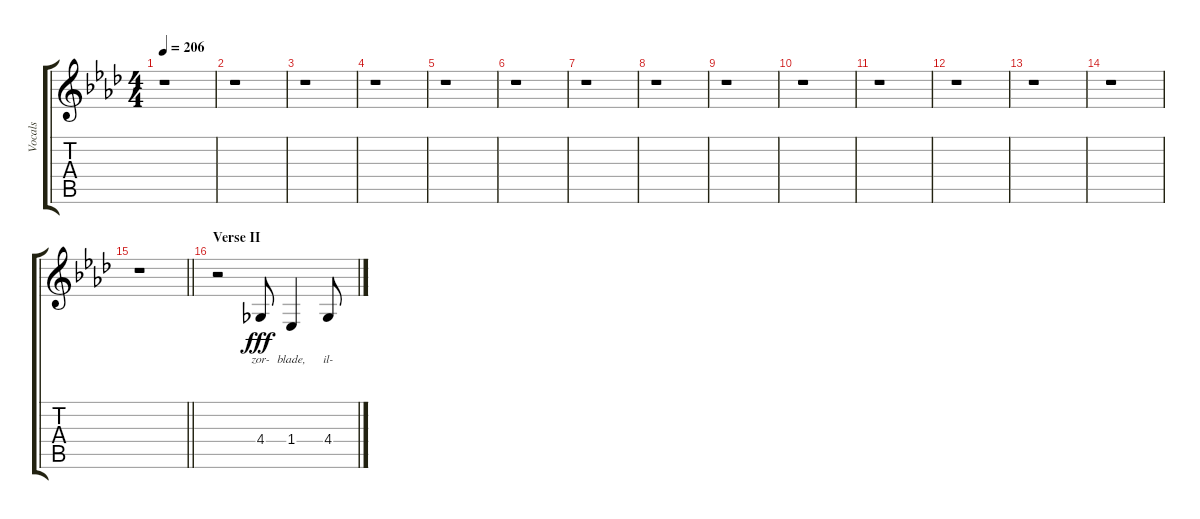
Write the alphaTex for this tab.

\track ("Vocals" "Vocals") {instrument lead6voice}
\staff {score tabs}
\tuning (E4 B3 G3 D3 A2 E2) {hide}
\ts (4 4)
\tempo 206
\clef g2
\ks ab
r.1{dy f} |
r.1 |
r.1 |
r.1 |
r.1 |
r.1 |
r.1 |
r.1 |
r.1 |
r.1 |
r.1 |
r.1 |
r.1 |
r.1 |
\barLineRight lightlight
r.1 |
\section ("" "Verse II")
r.2 4.4.8{lyrics (0 "zor-") lyrics (1 "") lyrics (2 "") lyrics (3 "") lyrics (4 "") dy fff} 1.4.4{lyrics (0 "blade,") lyrics (1 "") lyrics (2 "") lyrics (3 "") lyrics (4 "")} 4.4.8{lyrics (0 "il-") lyrics (1 "") lyrics (2 "") lyrics (3 "") lyrics (4 "")}
